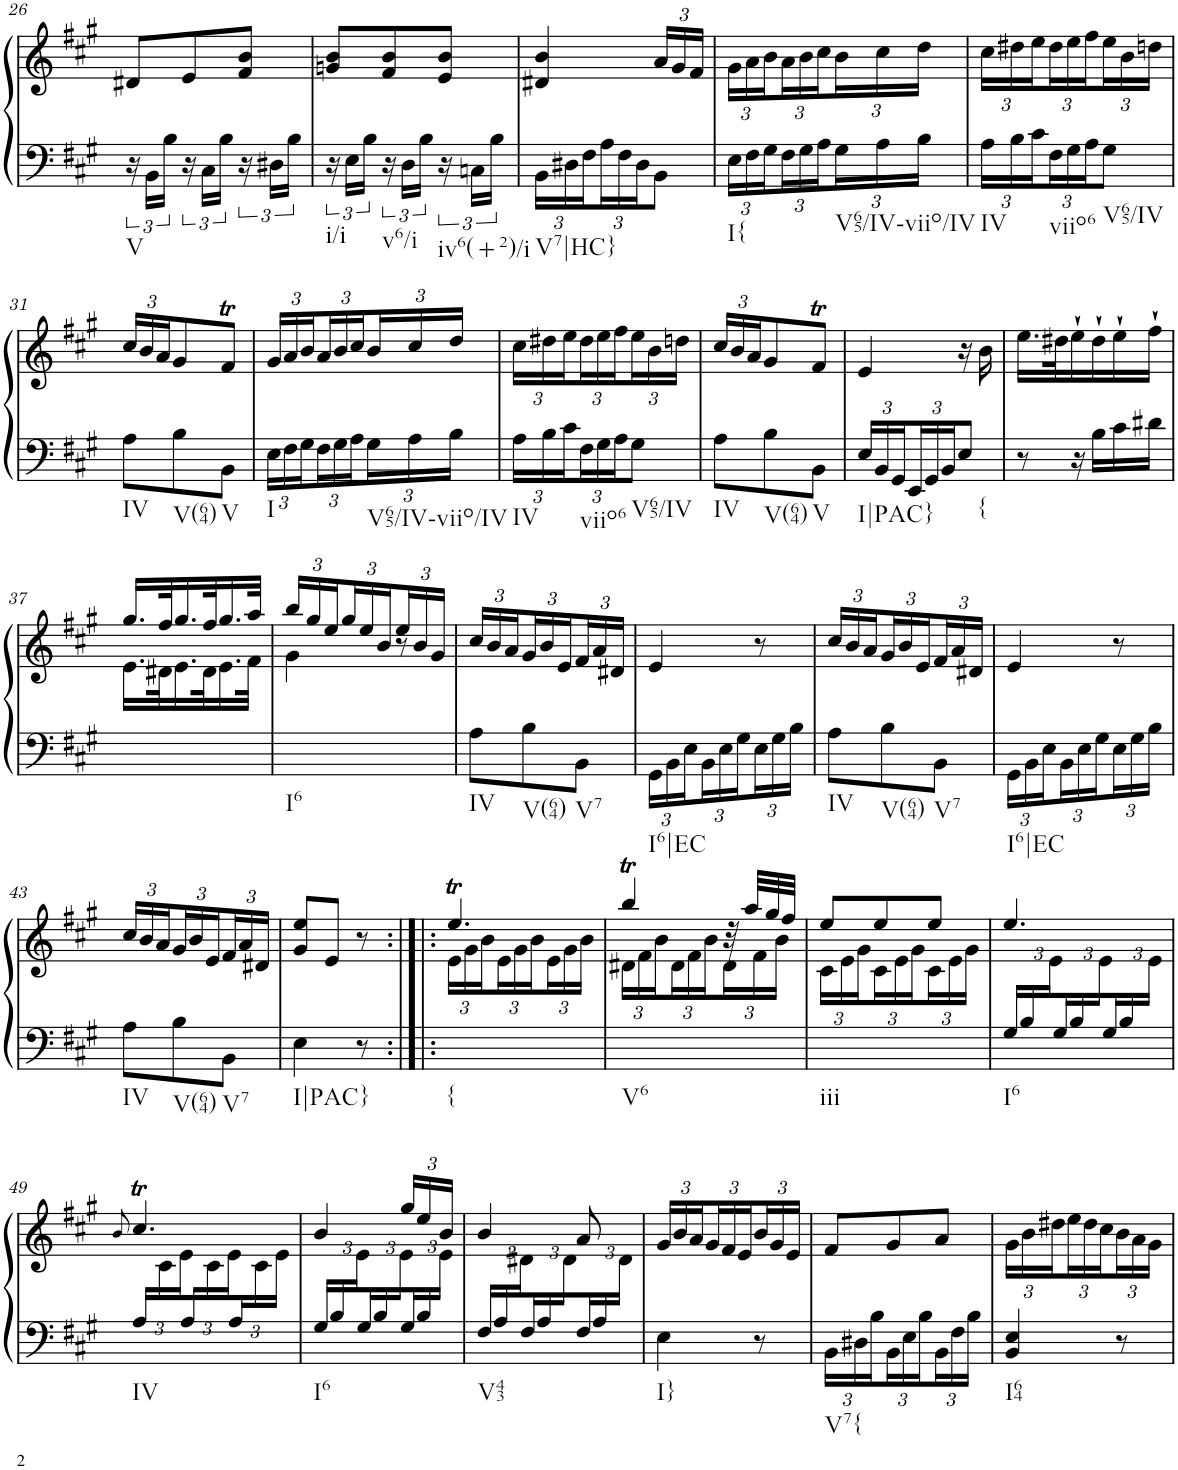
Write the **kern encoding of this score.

**kern	**kern
*part1	*part1
*staff2	*staff1
*I"Piano	*
*I'Pno.	*
!!LO:PB:g=z
*clefF4	*clefG2
*k[f#c#g#]	*k[f#c#g#]
*M3/8	*M3/8
=26	=26
!LO:TX:b:t=V	!
24r	8d#X/L
24BB\LL	.
24B\JJ	.
24r	8e/
24C#\LL	.
24B\JJ	.
24r	8f#/ 8b/J
24D#X\LL	.
24B\JJ	.
=27	=27
!LO:TX:b:t=i/i	!
24r	8gn/ 8b/L
24E\LL	.
24B\JJ	.
!LO:TX:b:t=v6/i	!
24r	8f#/ 8b/
24D\LL	.
24B\JJ	.
!LO:TX:b:t=iv6(+2)/i	!
24r	8e/ 8b/J
24Cn\LL	.
24B\JJ	.
=28	=28
*Xbrackettup	*
!LO:TX:b:t=V7|HC}	!
24BB\LL	4d#X/ 4b/
24D#X\	.
24F#\	.
24A\	.
24F#\	.
24D#\J	.
*	*Xbrackettup
8BB\J	24a/LL
.	24g#/
.	24f#/JJ
=29	=29
!LO:TX:b:t=I{	!
24E\LL	24g#\LL
24F#\	24a\
24G#\	24b\
24F#\	24a\
24G#\	24b\
24A\	24cc#\
!LO:TX:b:t=V65/IV-viio/IV	!
24G#\	24b\
24A\	24cc#\
24B\JJ	24dd\JJ
=30	=30
!LO:TX:b:t=IV	!
24A\LL	24cc#\LL
24B\	24dd#X\
24c#\	24ee\
!LO:TX:b:t=viio6	!
24F#\	24dd#\
24G#\	24ee\
24A\J	24ff#\
!LO:TX:b:t=V65/IV	!
8G#\J	24ee\
.	24b\
.	24ddn\JJ
!!LO:LB:g=z
=31	=31
!LO:TX:b:t=IV	!
8A\L	24cc#/LL
.	24b/
.	24a/J
!LO:TX:b:t=V(64)	!
8B\	8g#/
!LO:TX:b:t=V	!
8BB\J	8f#T/J
=32	=32
!LO:TX:b:t=I	!
24E\LL	24g#/LL
24F#\	24a/
24G#\	24b/
24F#\	24a/
24G#\	24b/
24A\	24cc#/
!LO:TX:b:t=V65/IV-viio/IV	!
24G#\	24b/
24A\	24cc#/
24B\JJ	24dd/JJ
=33	=33
!LO:TX:b:t=IV	!
24A\LL	24cc#\LL
24B\	24dd#X\
24c#\	24ee\
!LO:TX:b:t=viio6	!
24F#\	24dd#\
24G#\	24ee\
24A\J	24ff#\
!LO:TX:b:t=V65/IV	!
8G#\J	24ee\
.	24b\
.	24ddn\JJ
=34	=34
!LO:TX:b:t=IV	!
8A\L	24cc#/LL
.	24b/
.	24a/J
!LO:TX:b:t=V(64)	!
8B\	8g#/
!LO:TX:b:t=V	!
8BB\J	8f#T/J
=35	=35
!LO:TX:b:t=I|PAC}	!
24E/LL	4e/
24BB/	.
24GG#/	.
24EE/	.
24GG#/	.
24BB/J	.
!LO:TX:b:t={	!
8E/J	16r
.	16b\
=36	=36
8r	16.ee\LL
.	32dd#X\K
16r	16ee`\
16B\LL	16dd#`\
16c#\	16ee`\
16d#X\JJ	16ff#`\JJ
!!LO:LB:g=z
=37	=37
*	*^
4.ryy	16.gg#/LL	16.e\LL
.	32ff#/K	32d#X\K
.	16.gg#/	16.e\
.	32ff#/K	32d#\K
.	16.gg#/	16.e\
.	32aa/JJk	32f#\JJk
=38	=38	=38
!LO:TX:b:t=I6	!	!
4ryy	24bb/LL	4g#\
.	24gg#/	.
.	24ee/	.
.	24gg#/	.
.	24ee/	.
.	24b/	.
8r	24ee/	8ryy
.	24b/	.
.	24g#/JJ	.
*	*v	*v
=39	=39
!LO:TX:b:t=IV	!
8A\L	24cc#/LL
.	24b/
.	24a/
!LO:TX:b:t=V(64)	!
8B\	24g#/
.	24b/
.	24e/
!LO:TX:b:t=V7	!
8BB\J	24f#/
.	24a/
.	24d#X/JJ
=40	=40
!LO:TX:b:t=I6|EC	!
24GG#\LL	4e/
24BB\	.
24E\	.
24BB\	.
24E\	.
24G#\	.
24E\	8r
24G#\	.
24B\JJ	.
=41	=41
!LO:TX:b:t=IV	!
8A\L	24cc#/LL
.	24b/
.	24a/
!LO:TX:b:t=V(64)	!
8B\	24g#/
.	24b/
.	24e/
!LO:TX:b:t=V7	!
8BB\J	24f#/
.	24a/
.	24d#X/JJ
=42	=42
!LO:TX:b:t=I6|EC	!
24GG#\LL	4e/
24BB\	.
24E\	.
24BB\	.
24E\	.
24G#\	.
24E\	8r
24G#\	.
24B\JJ	.
!!LO:LB:g=z
=43	=43
!LO:TX:b:t=IV	!
8A\L	24cc#/LL
.	24b/
.	24a/
!LO:TX:b:t=V(64)	!
8B\	24g#/
.	24b/
.	24e/
!LO:TX:b:t=V7	!
8BB\J	24f#/
.	24a/
.	24d#X/JJ
=44	=44
!LO:TX:b:t=I|PAC}	!
4E\	8g#/ 8ee/L
.	8e/J
8r	8r
=45:|!|:	=45:|!|:
*	*^
!LO:TX:b:t={	!	!
4.ryy	4.eeT/	24e\LL
.	.	24g#\
.	.	24b\
.	.	24e\
.	.	24g#\
.	.	24b\
.	.	24e\
.	.	24g#\
.	.	24b\JJ
=46	=46	=46
!LO:TX:b:t=V6	!	!
4.ryy	4bbT/	24d#X\LL
.	.	24f#\
.	.	24b\
.	.	24d#\
.	.	24f#\
.	.	24b\
.	32r	24d#\
.	32aa/LLL	.
.	.	24f#\
.	32gg#/	.
.	.	24b\JJ
.	32ff#/JJJ	.
=47	=47	=47
!LO:TX:b:t=iii	!	!
4.ryy	8ee/L	24c#\LL
.	.	24e\
.	.	24g#\
.	8ee/	24c#\
.	.	24e\
.	.	24g#\
.	8ee/J	24c#\
.	.	24e\
.	.	24g#\JJ
=48	=48	=48
!LO:TX:b:t=I6	!	!
24G#/LL	4.ee/	12ryy
24B/	.	.
24ryy	.	24e\
24G#/	.	12ryy
24B/	.	.
24ryy	.	24e\
24G#/	.	12ryy
24B/	.	.
24ryy	.	24e\JJ
!!LO:LB:g=z	!!
=49	=49	=49
.	8qb/	.
!LO:TX:b:t=IV	!	!
24A/LL	4.cc#t/	24ryy
12ryy	.	24c#\
.	.	24e\
24A/	.	24ryy
12ryy	.	24c#\
.	.	24e\
24A/	.	24ryy
12ryy	.	24c#\
.	.	24e\JJ
=50	=50	=50
!LO:TX:b:t=I6	!	!
24G#/LL	4b/	12ryy
24B/	.	.
24ryy	.	24e\
24G#/	.	12ryy
24B/	.	.
24ryy	.	24e\
24G#/	24gg#/LL	12ryy
24B/	24ee/	.
24ryy	24b/JJ	24e\JJ
=51	=51	=51
!LO:TX:b:t=V43	!	!
24F#/LL	4b/	12ryy
24A/	.	.
24ryy	.	24d#X\
24F#/	.	12ryy
24A/	.	.
24ryy	.	24d#\
24F#/	8a/	12ryy
24A/	.	.
24ryy	.	24d#\JJ
=52	=52	=52
!LO:TX:b:t=I}	!	!
*	*v	*v
4E\	24g#/LL
.	24b/
.	24a/
.	24g#/
.	24f#/
.	24e/
8r	24b/
.	24g#/
.	24e/JJ
=53	=53
!LO:TX:b:t=V7{	!
24BB\LL	8f#/L
24D#X\	.
24B\	.
24BB\	8g#/
24E\	.
24B\	.
24BB\	8a/J
24F#\	.
24B\JJ	.
=54	=54
!LO:TX:b:t=I64	!
4BB/ 4E/	24g#\LL
.	24b\
.	24dd#X\
.	24ee\
.	24dd#\
.	24cc#\
8r	24b\
.	24a\
.	24g#\JJ
=	=
*-	*-
